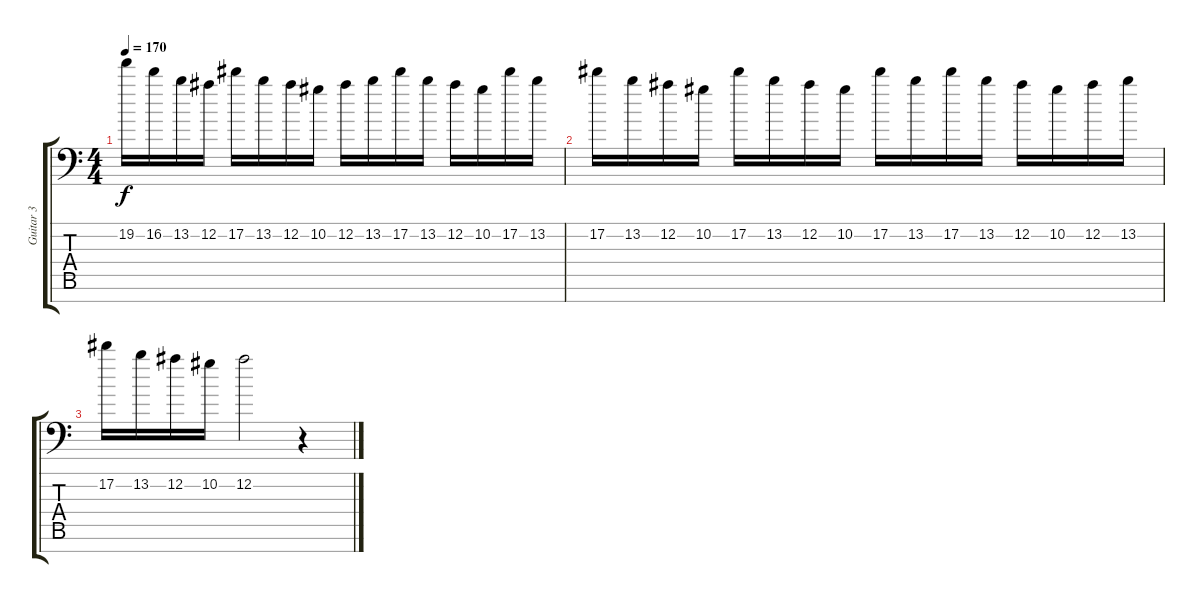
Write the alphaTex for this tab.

\track ("Guitar 3" "Guitar 3") {instrument distortionguitar}
\staff {score tabs}
\tuning (Eb4 Bb3 Gb3 Db3 Ab2 Eb2 Ab1) {hide}
\ts (4 4)
\tempo 170
\clef f4
\ks c
19.2.16{dy f} 16.2.16 13.2.16 12.2.16 17.2.16 13.2.16 12.2.16 10.2.16 12.2.16 13.2.16 17.2.16 13.2.16 12.2.16 10.2.16 17.2.16 13.2.16 |
17.2.16 13.2.16 12.2.16 10.2.16 17.2.16 13.2.16 12.2.16 10.2.16 17.2.16 13.2.16 17.2.16 13.2.16 12.2.16 10.2.16 12.2.16 13.2.16 |
17.2.16 13.2.16 12.2.16 10.2.16 12.2.2 r.4
